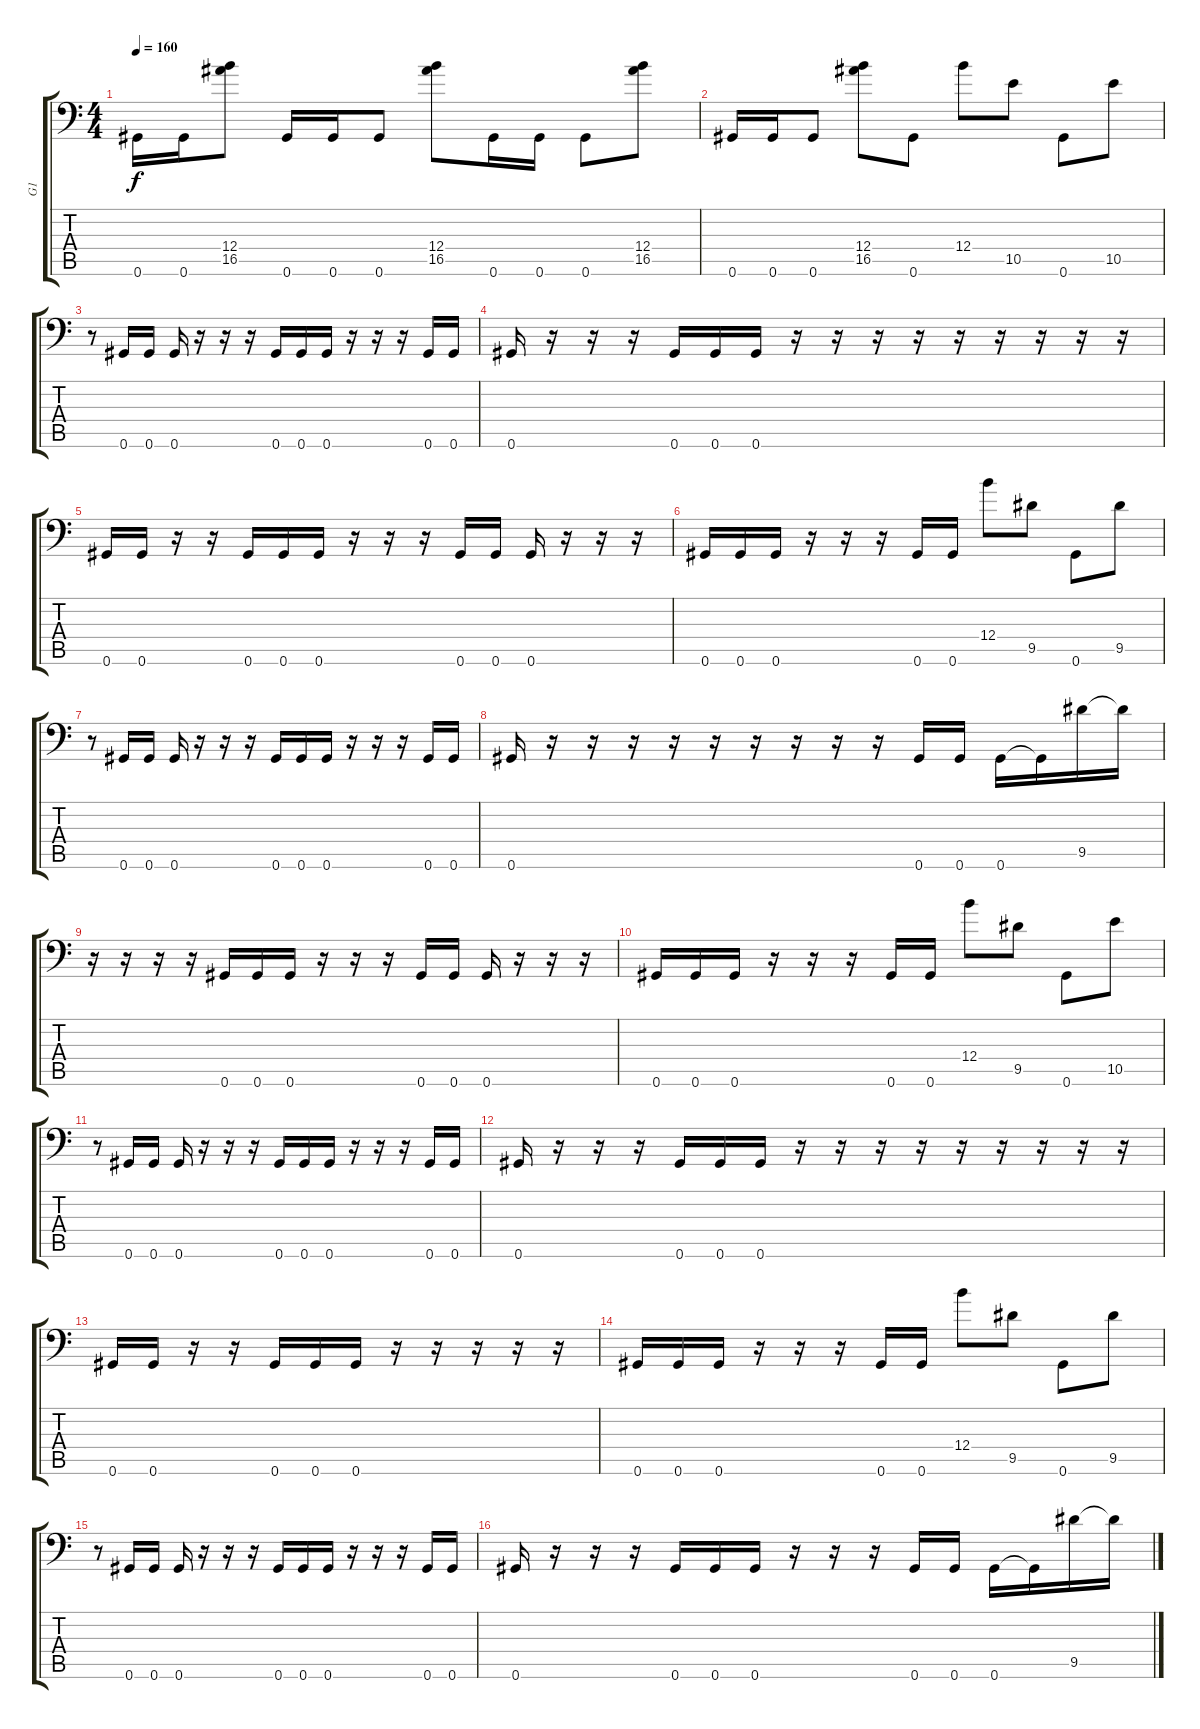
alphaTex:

\track ("G1" "G1") {instrument distortionguitar}
\staff {score tabs}
\tuning (Db4 Ab3 E3 B2 Gb2 Ab1) {hide}
\ts (4 4)
\tempo 160
\clef f4
\ks c
0.6.16{dy f} 0.6.16 (12.4 16.5).8 0.6.16 0.6.16 0.6.8 (12.4 16.5).8 0.6.16 0.6.16 0.6.8 (12.4 16.5).8 |
0.6.16 0.6.16 0.6.8 (12.4 16.5).8 0.6.8 12.4.8 10.5.8 0.6.8 10.5.8 |
r.8 0.6.16 0.6.16 0.6.16 r.16 r.16 r.16 0.6.16 0.6.16 0.6.16 r.16 r.16 r.16 0.6.16 0.6.16 |
0.6.16 r.16 r.16 r.16 0.6.16 0.6.16 0.6.16 r.16 r.16 r.16 r.16 r.16 r.16 r.16 r.16 r.16 |
0.6.16 0.6.16 r.16 r.16 0.6.16 0.6.16 0.6.16 r.16 r.16 r.16 0.6.16 0.6.16 0.6.16 r.16 r.16 r.16 |
0.6.16 0.6.16 0.6.16 r.16 r.16 r.16 0.6.16 0.6.16 12.4.8 9.5.8 0.6.8 9.5.8 |
r.8 0.6.16 0.6.16 0.6.16 r.16 r.16 r.16 0.6.16 0.6.16 0.6.16 r.16 r.16 r.16 0.6.16 0.6.16 |
0.6.16 r.16 r.16 r.16 r.16 r.16 r.16 r.16 r.16 r.16 0.6.16 0.6.16 0.6.16 0.6{t}.16 9.5.16 9.5{t}.16 |
r.16 r.16 r.16 r.16 0.6.16 0.6.16 0.6.16 r.16 r.16 r.16 0.6.16 0.6.16 0.6.16 r.16 r.16 r.16 |
0.6.16 0.6.16 0.6.16 r.16 r.16 r.16 0.6.16 0.6.16 12.4.8 9.5.8 0.6.8 10.5.8 |
r.8 0.6.16 0.6.16 0.6.16 r.16 r.16 r.16 0.6.16 0.6.16 0.6.16 r.16 r.16 r.16 0.6.16 0.6.16 |
0.6.16 r.16 r.16 r.16 0.6.16 0.6.16 0.6.16 r.16 r.16 r.16 r.16 r.16 r.16 r.16 r.16 r.16 |
0.6.16 0.6.16 r.16 r.16 0.6.16 0.6.16 0.6.16 r.16 r.16 r.16 r.16 r.16 |
0.6.16 0.6.16 0.6.16 r.16 r.16 r.16 0.6.16 0.6.16 12.4.8 9.5.8 0.6.8 9.5.8 |
r.8 0.6.16 0.6.16 0.6.16 r.16 r.16 r.16 0.6.16 0.6.16 0.6.16 r.16 r.16 r.16 0.6.16 0.6.16 |
0.6.16 r.16 r.16 r.16 0.6.16 0.6.16 0.6.16 r.16 r.16 r.16 0.6.16 0.6.16 0.6.16 0.6{t}.16 9.5.16 9.5{t}.16
